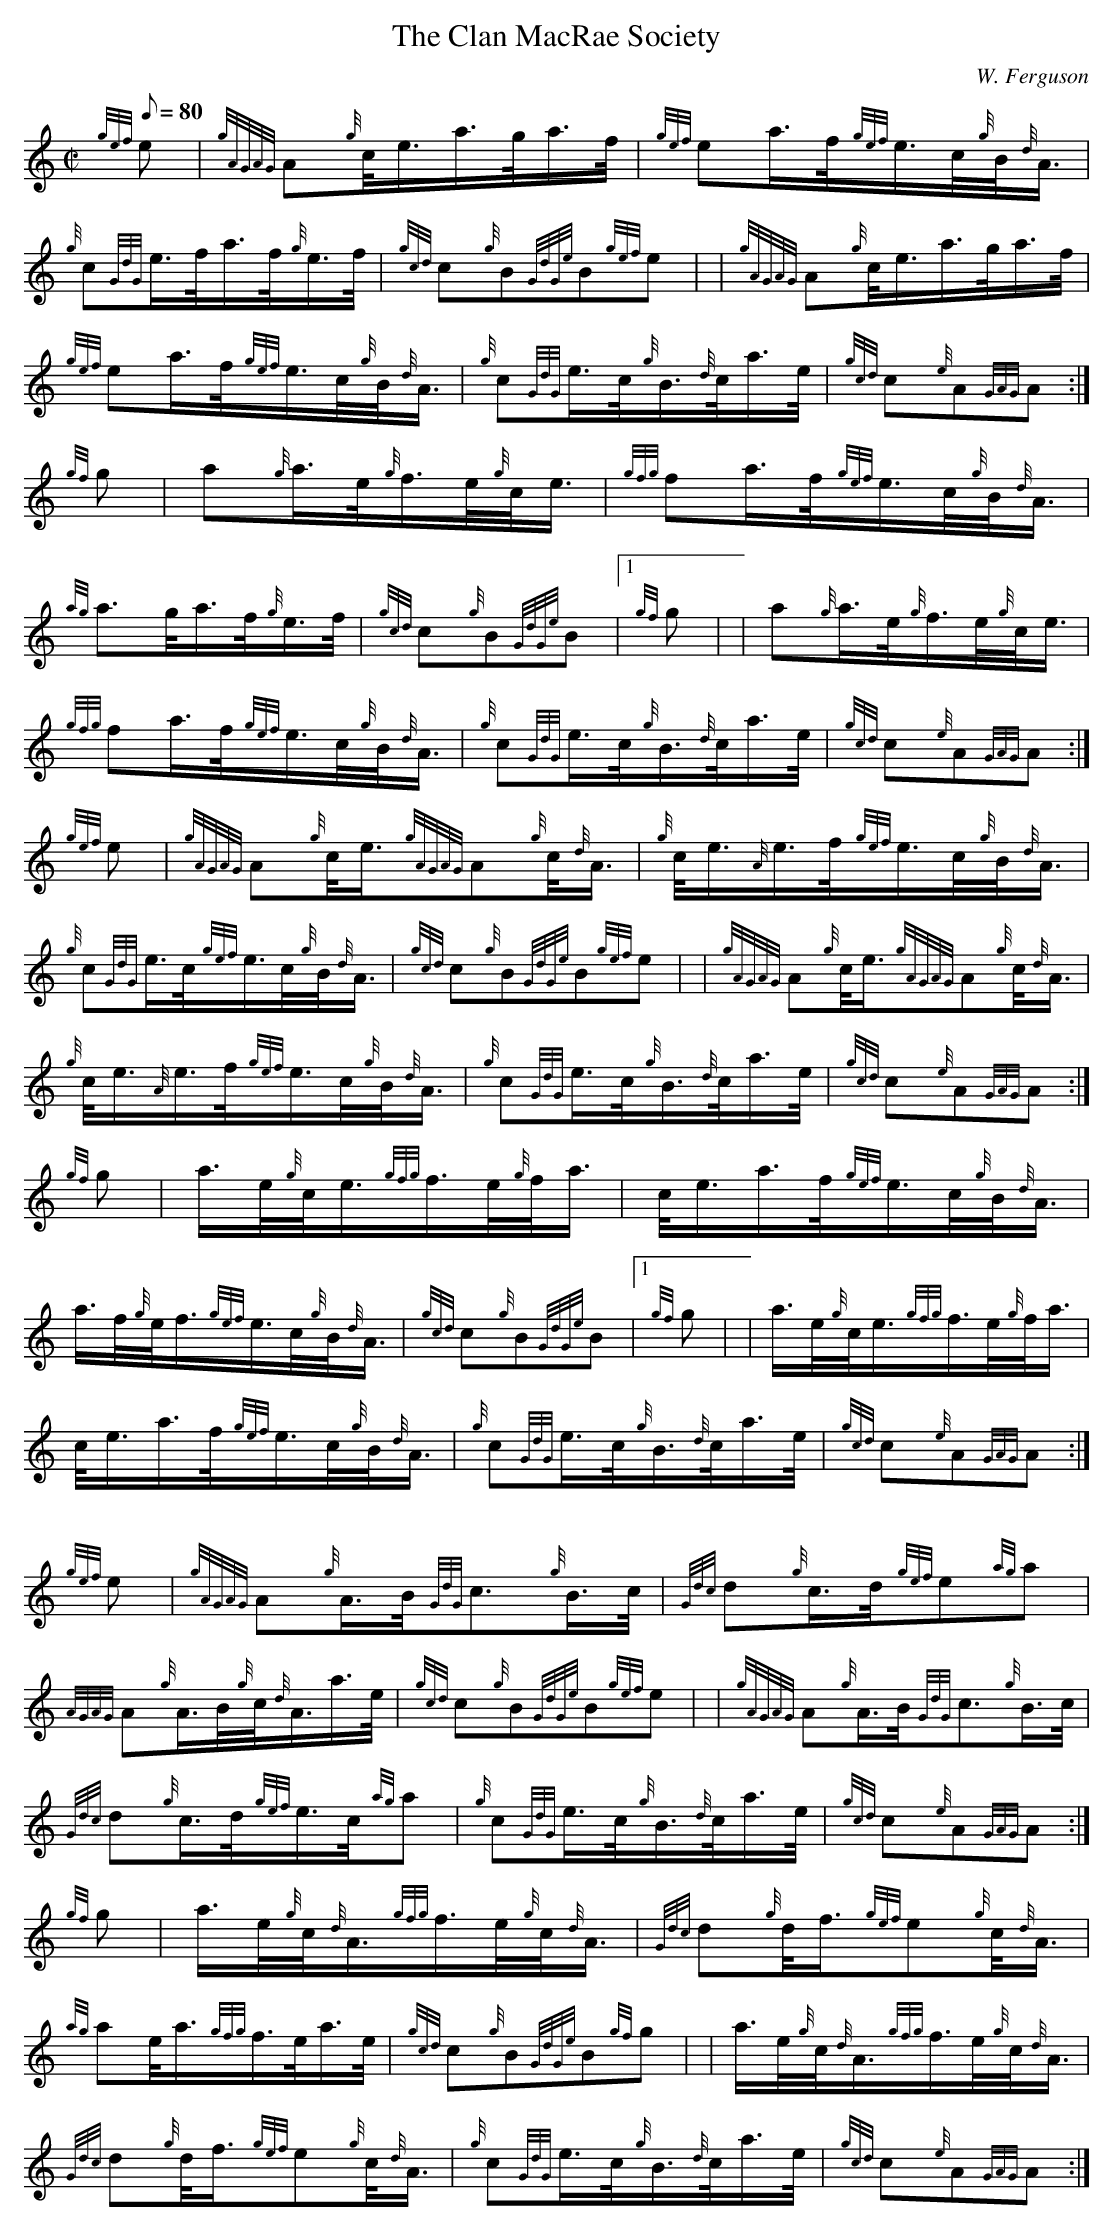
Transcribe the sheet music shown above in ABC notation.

X:1
T:The Clan MacRae Society
M:C|
L:1/8
Q:80
C:W. Ferguson
K:HP
{gef}e | \
{gAGAG}A{g}c/4e3/4a3/4g/4a3/4f/4 | \
{gef}ea3/4f/4{gef}e3/4c/4{g}B/4{d}A3/4 |
{g}c{GdG}e3/4f/4a3/4f/4{g}e3/4f/4 | \
{gcd}c{g}B{GdGe}B{gef}e | | \
{gAGAG}A{g}c/4e3/4a3/4g/4a3/4f/4 |
{gef}ea3/4f/4{gef}e3/4c/4{g}B/4{d}A3/4 | \
{g}c{GdG}e3/4c/4{g}B3/4{d}c/4a3/4e/4 | \
{gcd}c{e}A{GAG}A :|
{gf}g | \
a{g}a3/4e/4{g}f3/4e/4{g}c/4e3/4 | \
{gfg}fa3/4f/4{gef}e3/4c/4{g}B/4{d}A3/4 |
{ag}a3/2g/4a3/4f/4{g}e3/4f/4 | \
{gcd}c{g}B{GdGe}B|1 {gf}g | | \
a{g}a3/4e/4{g}f3/4e/4{g}c/4e3/4 |
{gfg}fa3/4f/4{gef}e3/4c/4{g}B/4{d}A3/4 | \
{g}c{GdG}e3/4c/4{g}B3/4{d}c/4a3/4e/4 | \
{gcd}c{e}A{GAG}A :|
{gef}e | \
{gAGAG}A{g}c/4e3/4{gAGAG}A{g}c/4{d}A3/4 | \
{g}c/4e3/4{A}e3/4f/4{gef}e3/4c/4{g}B/4{d}A3/4 |
{g}c{GdG}e3/4c/4{gef}e3/4c/4{g}B/4{d}A3/4 | \
{gcd}c{g}B{GdGe}B{gef}e | | \
{gAGAG}A{g}c/4e3/4{gAGAG}A{g}c/4{d}A3/4 |
{g}c/4e3/4{A}e3/4f/4{gef}e3/4c/4{g}B/4{d}A3/4 | \
{g}c{GdG}e3/4c/4{g}B3/4{d}c/4a3/4e/4 | \
{gcd}c{e}A{GAG}A :|
{gf}g | \
a3/4e/4{g}c/4e3/4{gfg}f3/4e/4{g}f/4a3/4 | \
c/4e3/4a3/4f/4{gef}e3/4c/4{g}B/4{d}A3/4 |
a3/4f/4{g}e/4f3/4{gef}e3/4c/4{g}B/4{d}A3/4 | \
{gcd}c{g}B{GdGe}B|1 {gf}g | | \
a3/4e/4{g}c/4e3/4{gfg}f3/4e/4{g}f/4a3/4 |
c/4e3/4a3/4f/4{gef}e3/4c/4{g}B/4{d}A3/4 | \
{g}c{GdG}e3/4c/4{g}B3/4{d}c/4a3/4e/4 | \
{gcd}c{e}A{GAG}A :|
{gef}e | \
{gAGAG}A{g}A3/4B/4{GdG}c3/2{g}B3/4c/4 | \
{Gdc}d{g}c3/4d/4{gef}e{ag}a |
{AGAG}A{g}A3/4B/4{g}c/4{d}A3/4a3/4e/4 | \
{gcd}c{g}B{GdGe}B{gef}e | | \
{gAGAG}A{g}A3/4B/4{GdG}c3/2{g}B3/4c/4 |
{Gdc}d{g}c3/4d/4{gef}e3/4c/4{ag}a | \
{g}c{GdG}e3/4c/4{g}B3/4{d}c/4a3/4e/4 | \
{gcd}c{e}A{GAG}A :|
{gf}g | \
a3/4e/4{g}c/4{d}A3/4{gfg}f3/4e/4{g}c/4{d}A3/4 | \
{Gdc}d{g}d/4f3/4{gef}e{g}c/4{d}A3/4 |
{ag}ae/4a3/4{gfg}f3/4e/4a3/4e/4 | \
{gcd}c{g}B{GdGe}B{gf}g | | \
a3/4e/4{g}c/4{d}A3/4{gfg}f3/4e/4{g}c/4{d}A3/4 |
{Gdc}d{g}d/4f3/4{gef}e{g}c/4{d}A3/4 | \
{g}c{GdG}e3/4c/4{g}B3/4{d}c/4a3/4e/4 | \
{gcd}c{e}A{GAG}A :|
